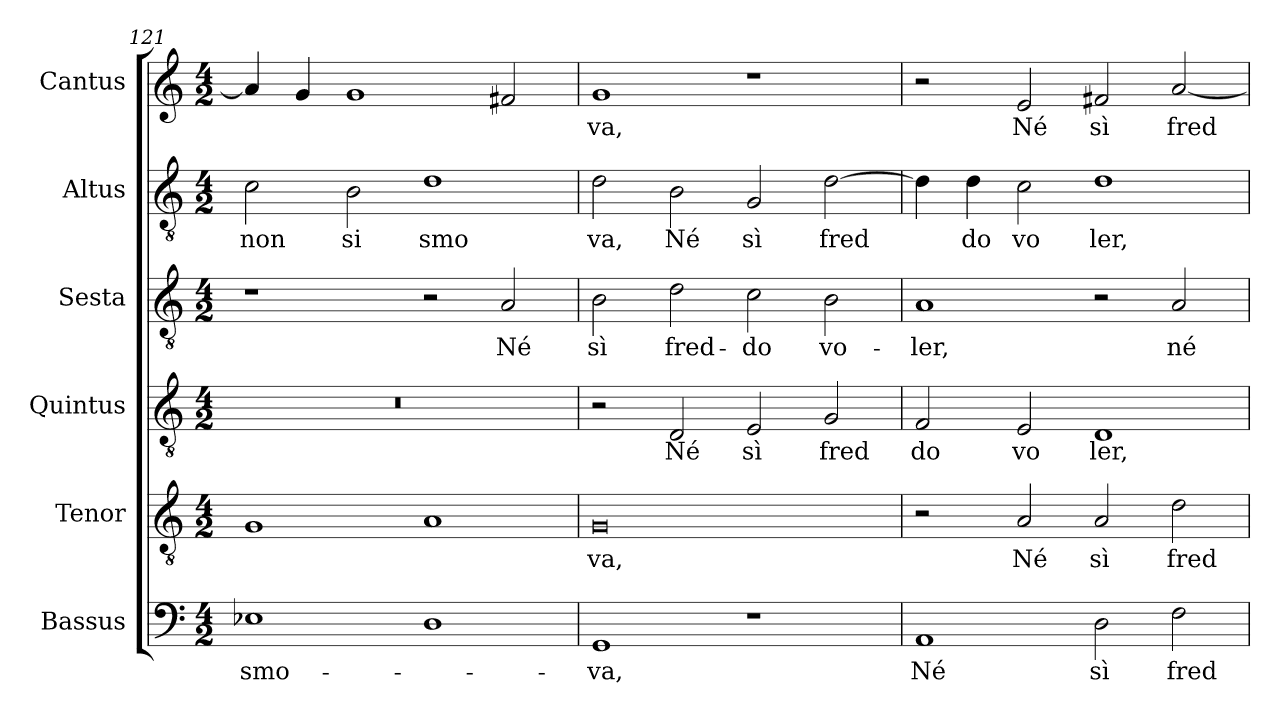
**kern	**text	**kern	**text	**kern	**text	**kern	**text	**kern	**text	**kern	**text
*part6	*part6	*part5	*part5	*part4	*part4	*part3	*part3	*part2	*part2	*part1	*part1
*staff6	*staff6	*staff5	*staff5	*staff4	*staff4	*staff3	*staff3	*staff2	*staff2	*staff1	*staff1
*I"Bassus	*	*I"Tenor	*	*I"Quintus	*	*I"Sesta	*	*I"Altus	*	*I"Cantus	*
*I'Bassus	*	*I'Tenor	*	*I'Quintus	*	*I'Sesta	*	*I'Altus	*	*I'Cantus	*
*clefF4	*	*clefGv2	*	*clefGv2	*	*clefGv2	*	*clefGv2	*	*clefG2	*
*	*	*	*	*k[]	*	*k[]	*	*	*	*	*
*	*	*	*	*C:	*	*C:	*	*	*	*	*
*M4/2	*	*M4/2	*	*M4/2	*	*M4/2	*	*M4/2	*	*M4/2	*
=121	=121	=121	=121	=121	=121	=121	=121	=121	=121	=121	=121
!	!LO:LY:b	!	!	!	!	!	!	!	!LO:LY:b:cj	!	!
1E-	smo-	1G	.	0r	.	1r	.	2c\	non	4a/]	.
.	.	.	.	.	.	.	.	.	.	4g/	.
!	!	!	!	!	!	!	!	!	!LO:LY:b:cj	!	!
.	.	.	.	.	.	.	.	2B\	si	1g	.
!	!	!	!	!	!	!	!	!	!LO:LY:b:cj	!	!
1D	.	1A	.	.	.	2r	.	1d	smo	.	.
!	!	!	!	!	!	!	!LO:LY:b:cj	!	!	!	!
.	.	.	.	.	.	2A/	Né	.	.	2f#/	.
=122	=122	=122	=122	=122	=122	=122	=122	=122	=122	=122	=122
!	!LO:LY:b:cj	!	!LO:LY:b:cj	!	!	!	!LO:LY:b:cj	!	!LO:LY:b:cj	!	!LO:LY:b:cj
1GG	-va,	0G	va,	2r	.	2B\	sì	2d\	va,	1g	va,
!	!	!	!	!	!LO:LY:b:cj	!	!LO:LY:b:cj	!	!LO:LY:b:cj	!	!
.	.	.	.	2D/	Né	2d\	fred-	2B\	Né	.	.
!	!	!	!	!	!LO:LY:b:cj	!	!LO:LY:b:cj	!	!LO:LY:b:cj	!	!
1r	.	.	.	2E/	sì	2c\	-do	2G/	sì	1r	.
!	!	!	!	!	!LO:LY:b:cj	!	!LO:LY:b:cj	!	!LO:LY:b	!	!
.	.	.	.	2G/	fred	2B\	vo-	[>2d\	fred	.	.
=123	=123	=123	=123	=123	=123	=123	=123	=123	=123	=123	=123
!	!LO:LY:b:cj	!	!	!	!LO:LY:b:cj	!	!LO:LY:b:cj	!	!	!	!
1AA	Né	2r	.	2F/	do	1A	-ler,	4d\]	.	2r	.
!	!	!	!	!	!	!	!	!	!LO:LY:b:cj	!	!
.	.	.	.	.	.	.	.	4d\	do	.	.
!	!	!	!LO:LY:b:cj	!	!LO:LY:b:cj	!	!	!	!LO:LY:b:cj	!	!LO:LY:b:cj
.	.	2A/	Né	2E/	vo	.	.	2c\	vo	2e/	Né
!	!LO:LY:b:cj	!	!LO:LY:b:cj	!	!LO:LY:b:cj	!	!	!	!LO:LY:b:cj	!	!LO:LY:b:cj
2D\	sì	2A/	sì	1D	ler,	2r	.	1d	ler,	2f#X/	sì
!	!LO:LY:b:cj	!	!LO:LY:b:cj	!	!	!	!LO:LY:b:cj	!	!	!	!LO:LY:b
2F\	fred-	2d\	fred	.	.	2A/	né	.	.	[<2a/	fred
=	=	=	=	=	=	=	=	=	=	=	=
*-	*-	*-	*-	*-	*-	*-	*-	*-	*-	*-	*-
